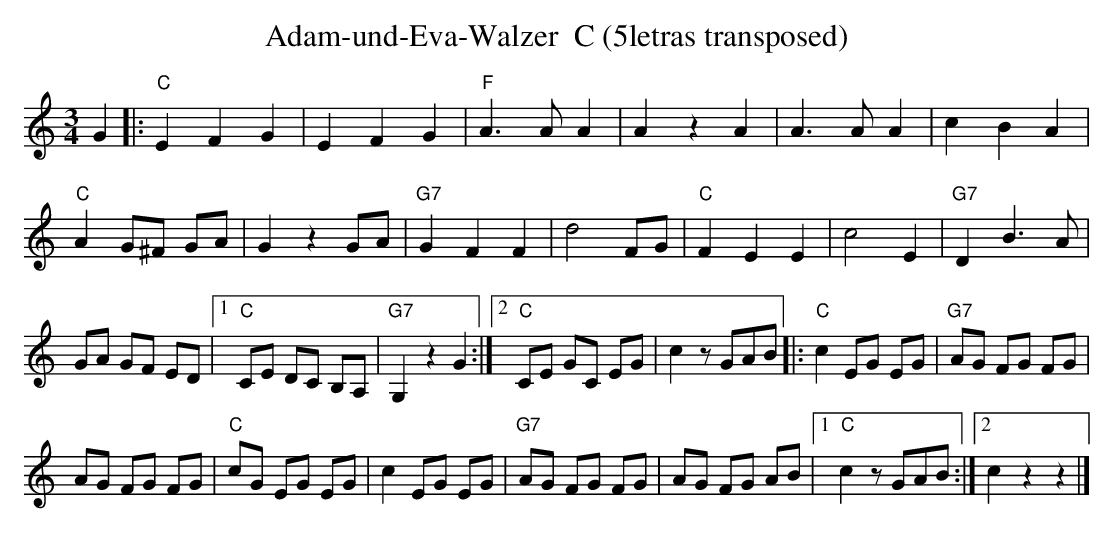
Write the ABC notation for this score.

X:1
T: Adam-und-Eva-Walzer  C (5letras transposed)
M:3/4
L:1/4
K:C transpose=3 %%MIDI gchordon
G|: "C"EFG | EFG | "F"A>AA | AzA | A>AA | cBA |
"C"AG/^F/ G/A/ | GzG/A/ | "G7"GFF | d2F/G/ | "C"FEE | c2E | "G7"DB>A | [L:1/8]
GA GF ED |1 "C"CE DC B,A, | "G7"G,2z2G2 :|2 "C"CE GC EG | c2zGAB |: "C"c2EG EG | "G7"AG FG FG |
AG FG FG | "C"cG EG EG | c2EG EG | "G7"AG FG FG | AG FG AB |1 "C"c2zGAB :|2 c2z2z2 |]
